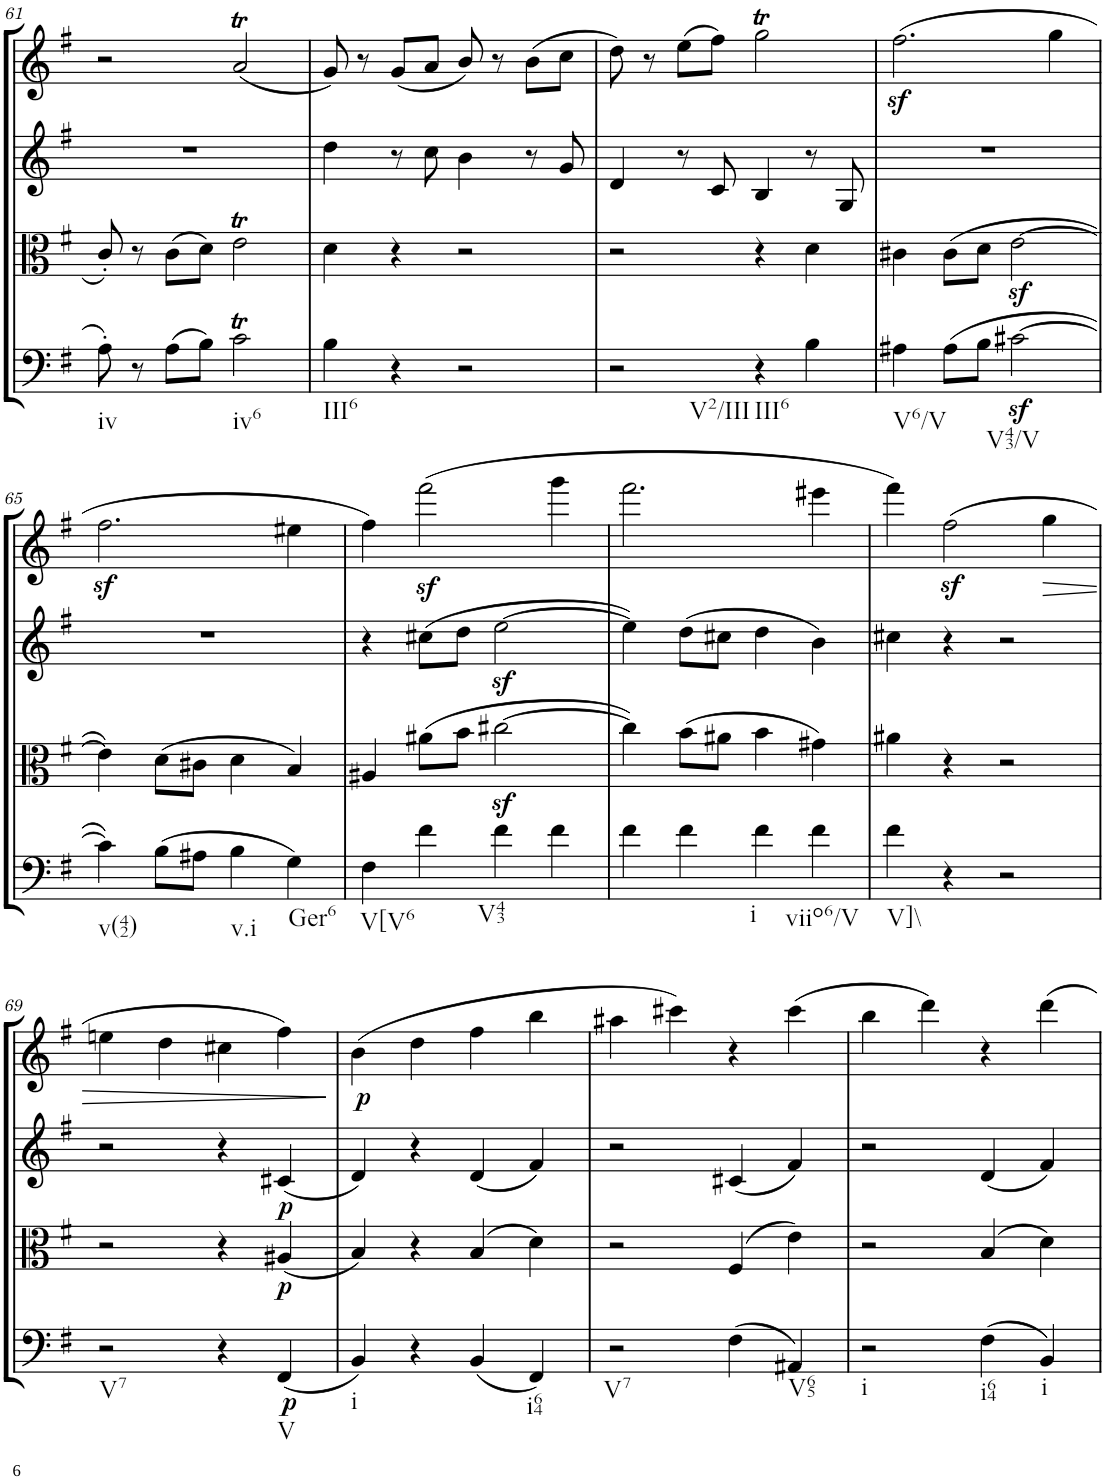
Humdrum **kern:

**kern	**dynam	**kern	**dynam	**kern	**dynam	**kern	**dynam
*part4	*part4	*part3	*part3	*part2	*part2	*part1	*part1
*staff4	*staff4	*staff3	*staff3	*staff2	*staff2	*staff1	*staff1
*I"Violoncello.	*	*I"Viola	*	*I"Violin II.	*	*I"Violin I.	*
*I'Vc	*	*I'Vla	*	*I'Vln	*	*I'Vln	*
!!LO:PB:g=z
*clefF4	*	*clefC3	*	*clefG2	*	*clefG2	*
*k[f#]	*	*k[f#]	*	*k[f#]	*	*k[f#]	*
*M2/2	*	*M2/2	*	*M2/2	*	*M2/2	*
*met(c|)	*	*met(c|)	*	*met(c|)	*	*met(c|)	*
=61	=61	=61	=61	=61	=61	=61	=61
!LO:TX:b:t=iv	!	!	!	!	!	!	!
8A'\	.	8c'/	.	1r	.	2r	.
8r	.	8r	.	.	.	.	.
(8A\L	.	(8c\L	.	.	.	.	.
8B\J)	.	8d\J)	.	.	.	.	.
!LO:TX:b:t=iv6	!	!	!	!	!	!	!
2cT\	.	2eT\	.	.	.	(2aT/	.
=62	=62	=62	=62	=62	=62	=62	=62
!LO:TX:b:t=III6	!	!	!	!	!	!	!
4B\	.	4d\	.	4dd\	.	8g/)	.
.	.	.	.	.	.	8r	.
4r	.	4r	.	8r	.	(8g/L	.
.	.	.	.	8cc\	.	8a/J	.
2r	.	2r	.	4b\	.	8b/)	.
.	.	.	.	.	.	8r	.
.	.	.	.	8r	.	(8b\L	.
.	.	.	.	8g/	.	8cc\J	.
=63	=63	=63	=63	=63	=63	=63	=63
!LO:TX:b:t=V2/III	!	!	!	!	!	!	!
2r	.	2r	.	4d/	.	8dd\)	.
.	.	.	.	.	.	8r	.
.	.	.	.	8r	.	(8ee\L	.
.	.	.	.	8c/	.	8ff#\J)	.
!LO:TX:b:t=III6	!	!	!	!	!	!	!
4r	.	4r	.	4B/	.	2ggT\	.
4B\	.	4d\	.	8r	.	.	.
.	.	.	.	8G/	.	.	.
=64	=64	=64	=64	=64	=64	=64	=64
!LO:TX:b:t=V6/V	!	!	!	!	!	!	!
4A#X\	.	4c#X\	.	1r	.	(2.ff#z<\	.
(8A#\L	.	(8c#\L	.	.	.	.	.
8B\J	.	8d\J	.	.	.	.	.
!LO:TX:b:t=V43/V	!	!	!	!	!	!	!
[2c#Xz<\	.	[2ez<\	.	.	.	.	.
.	.	.	.	.	.	4gg\	.
!!LO:LB:g=z
=65	=65	=65	=65	=65	=65	=65	=65
!LO:TX:b:t=v(42)	!	!	!	!	!	!	!
!	!	!	!	!	!LO:DY:a	!	!
4c#\])	.	4e\])	.	1r	sf	2.ff#\	.
(8B\L	.	(8d\L	.	.	.	.	.
8A#X\J	.	8c#X\J	.	.	.	.	.
!LO:TX:b:t=v.i	!	!	!	!	!	!	!
4B\	.	4d\	.	.	.	.	.
!LO:TX:b:t=Ger6	!	!	!	!	!	!	!
4G\)	.	4B/)	.	.	.	4ee#X\	.
=66	=66	=66	=66	=66	=66	=66	=66
!LO:TX:b:t=V[V6	!	!	!	!	!	!	!
4F#\	.	4A#X/	.	4r	.	4ff#\)	.
4f#\	.	(8a#X\L	.	(8cc#X\L	.	(2fff#z<\	.
.	.	8b\J	.	8dd\J	.	.	.
!LO:TX:b:t=V43	!	!	!	!	!	!	!
4f#\	.	[2cc#Xz<\	.	[2eez<\	.	.	.
4f#\	.	.	.	.	.	4ggg\	.
=67	=67	=67	=67	=67	=67	=67	=67
4f#\	.	4cc#\])	.	4ee\])	.	2.fff#\	.
4f#\	.	(8b\L	.	(8dd\L	.	.	.
.	.	8a#X\J	.	8cc#X\J	.	.	.
!LO:TX:b:t=i	!	!	!	!	!	!	!
4f#\	.	4b\	.	4dd\	.	.	.
!LO:TX:b:t=viio6/V	!	!	!	!	!	!	!
4f#\	.	4g#X\)	.	4b\)	.	4eee#X\	.
=68	=68	=68	=68	=68	=68	=68	=68
!LO:TX:b:t=V]\\	!	!	!	!	!	!	!
4f#\	.	4a#X\	.	4cc#X\	.	4fff#\)	.
4r	.	4r	.	4r	.	(2ff#z<\	.
2r	.	2r	.	2r	.	.	.
!	!	!	!	!	!	!	!LO:HP:b
.	.	.	.	.	.	4gg\	>
!!LO:LB:g=z
=69	=69	=69	=69	=69	=69	=69	=69
!LO:TX:b:t=V7	!	!	!	!	!	!	!
2r	.	2r	.	2r	.	4een\	.
.	.	.	.	.	.	4dd\	.
4r	.	4r	.	4r	.	4cc#X\	.
!LO:TX:b:t=V	!	!	!	!	!	!	!
!	!LO:DY:a	!	!	!	!	!	!
!	!LO:DY:n=1:b	!	!LO:DY:a	!	!	!	!
(4FF#/	p p	(4A#X/	p	(4c#X/	.	4ff#\)	.
.	.	.	.	.	.	.	]
=70	=70	=70	=70	=70	=70	=70	=70
!LO:TX:b:t=i	!	!	!	!	!	!	!
!	!	!	!	!	!LO:DY:a	!	!
4BB/)	.	4B/)	.	4d/)	p	(4b\	.
4r	.	4r	.	4r	.	4dd\	.
(4BB/	.	(4B/	.	(4d/	.	4ff#\	.
!LO:TX:b:t=i64	!	!	!	!	!	!	!
4FF#/)	.	4d\)	.	4f#/)	.	4bb\	.
=71	=71	=71	=71	=71	=71	=71	=71
!LO:TX:b:t=V7	!	!	!	!	!	!	!
2r	.	2r	.	2r	.	4aa#X\	.
.	.	.	.	.	.	4ccc#X\)	.
(4F#\	.	(4F#/	.	(4c#X/	.	4r	.
!LO:TX:b:t=V65	!	!	!	!	!	!	!
4AA#X/)	.	4e\)	.	4f#/)	.	(4ccc#\	.
=72	=72	=72	=72	=72	=72	=72	=72
!LO:TX:b:t=i	!	!	!	!	!	!	!
2r	.	2r	.	2r	.	4bb\	.
.	.	.	.	.	.	4ddd\)	.
!LO:TX:b:t=i64	!	!	!	!	!	!	!
(4F#\	.	(4B/	.	(4d/	.	4r	.
!LO:TX:b:t=i	!	!	!	!	!	!	!
4BB/)	.	4d\)	.	4f#/)	.	4ddd\	.
=	=	=	=	=	=	=	=
*-	*-	*-	*-	*-	*-	*-	*-
